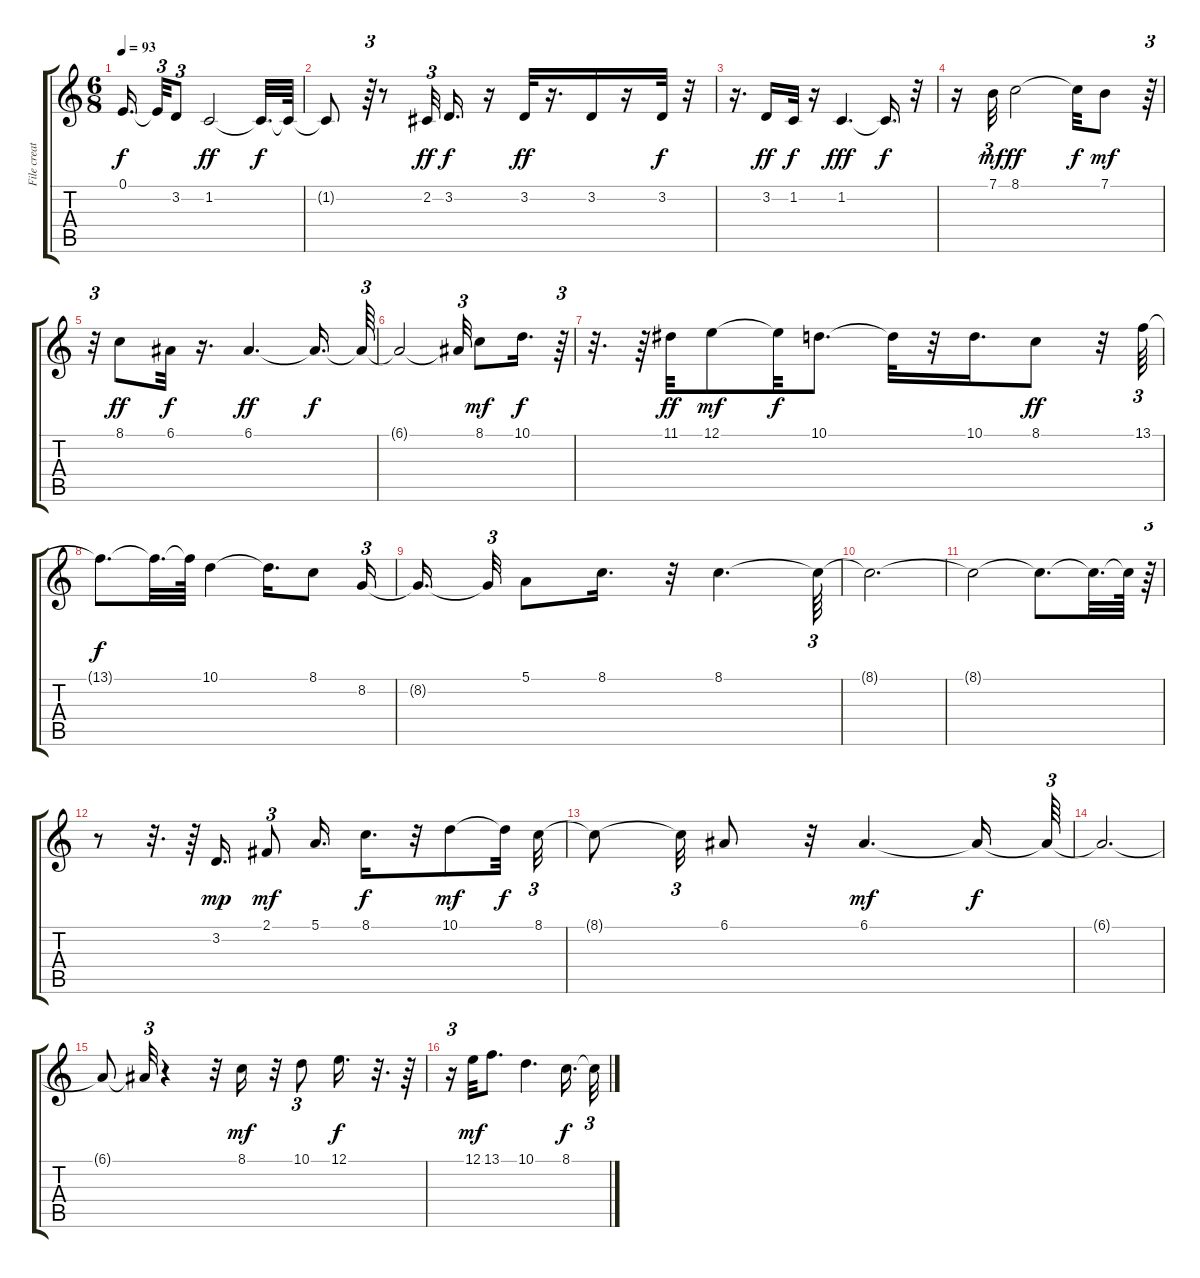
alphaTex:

\track ("File created by" "File creat") {instrument altosax}
\staff {score tabs}
\tuning (E4 B3 G3 D3 A2 E2) {hide}
\ts (6 8)
\tempo 93
\clef g2
\ks c
0.1{t}.16{d dy f beam splitsecondary} 0.1{t}.32{tu (3 2)} 3.2.8{tu (3 2)} 1.2.2{dy ff} 1.2{t}.32{d dy f} 1.2{t}.64 |
1.2{t}.8 r.64{tu (3 2)} r.8 2.2.32{tu (3 2) dy ff} 3.2.16{d dy f} r.16 3.2.32{dy ff} r.16{d} 3.2.16 r.16 3.2.32{dy f} r.32 |
r.16{d} 3.2.16{dy ff} 1.2.32{dy f} r.16 1.2.4{d dy fff} 1.2{t}.16{d dy f} r.32 |
r.16 7.1.32{tu (3 2) dy mf} 8.1.2{dy ff} 8.1{t}.32{dy f} 7.1.8{dy mf} r.64{tu (3 2)} |
r.32{tu (3 2)} 8.1.8{dy ff} 6.1.32{dy f} r.16{d} 6.1.4{d dy ff} 6.1{t}.16{d dy f} 6.1{t}.64{tu (3 2)} |
6.1{t}.2 6.1{t}.32{tu (3 2)} 8.1.8{dy mf} 10.1.16{d dy f} r.64{tu (3 2)} |
r.32{d} r.64 11.1.32{dy ff} 12.1.8{dy mf} 12.1{t}.32{dy f} 10.1.8{d} 10.1{t}.32 r.32 10.1.16{d} 8.1.8{dy ff} r.32 13.1.64{tu (3 2)} |
13.1{t}.8{d dy f} 13.1{t}.32{d} 13.1{t}.64 10.1.4 10.1{t}.16{d} 8.1.8 8.2.16{tu (3 2)} |
8.2{t}.16{d beam splitsecondary} 8.2{t}.32{tu (3 2)} 5.1.8 8.1.16{d} r.32 8.1.4{d} 8.1{t}.64{tu (3 2)} |
8.1{t}.2{d} |
8.1{t}.2 8.1{t}.8{d} 8.1{t}.32{d} 8.1{t}.64 r.64{tu (3 2)} |
r.8 r.32{d} r.64 3.2.16{d dy mp} 2.1.8{tu (3 2) dy mf} 5.1.16{d} 8.1.16{d dy f} r.32 10.1.8{dy mf} 10.1{t}.32{dy f} 8.1.32{tu (3 2)} |
8.1{t}.8 8.1{t}.32{tu (3 2)} 6.1.8 r.32 6.1.4{d dy mf} 6.1{t}.16{dy f} 6.1{t}.64{tu (3 2)} |
6.1{t}.2{d} |
6.1{t}.8 6.1{t}.32{tu (3 2)} r.4 r.32 8.1.16{dy mf} r.32 10.1.8{tu (3 2)} 12.1.16{d dy f} r.32{d} r.64 |
r.16{tu (3 2)} 12.1.32{dy mf} 13.1.8{d} 10.1.4{d} 8.1.16{d dy f} 8.1{t}.32{tu (3 2)}
